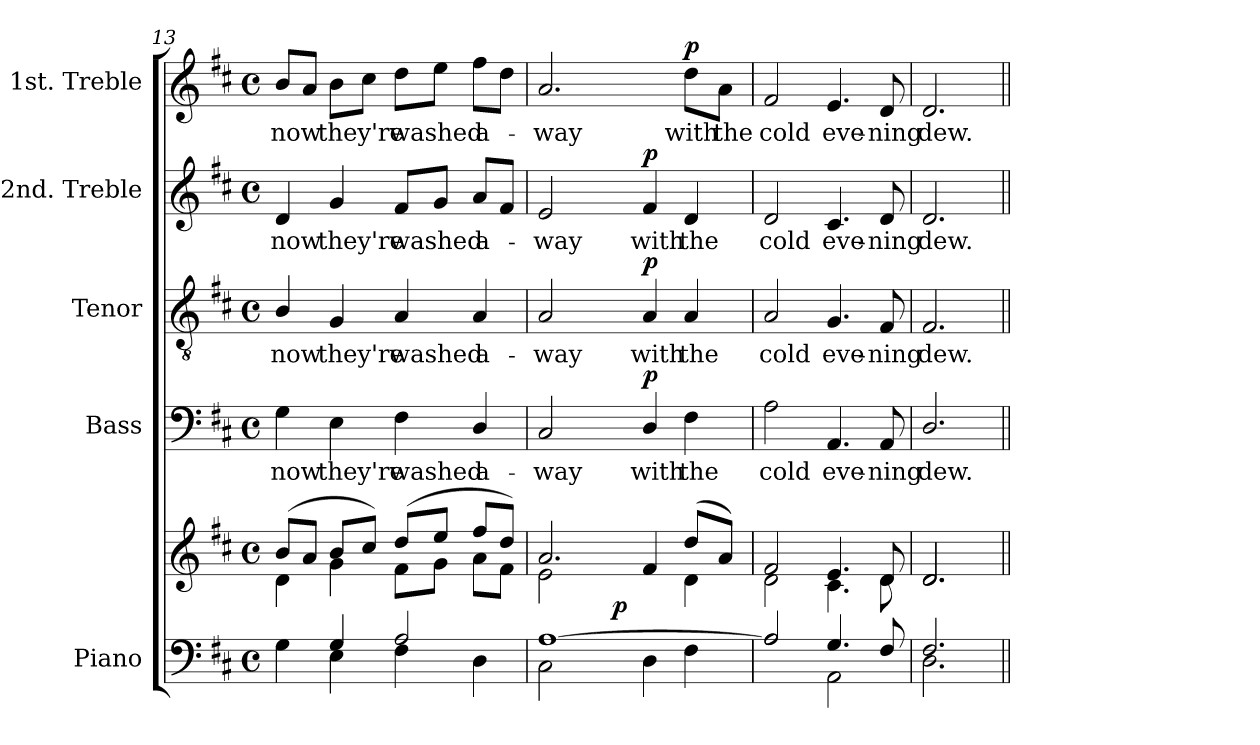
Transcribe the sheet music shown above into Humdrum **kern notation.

**kern	**kern	**dynam	**kern	**text	**dynam	**kern	**text	**dynam	**kern	**text	**dynam	**kern	**text	**dynam
*part5	*part5	*part5	*part4	*part4	*part4	*part3	*part3	*part3	*part2	*part2	*part2	*part1	*part1	*part1
*staff6	*staff5	*staff5/6	*staff4	*staff4	*staff4	*staff3	*staff3	*staff3	*staff2	*staff2	*staff2	*staff1	*staff1	*staff1
*I"Piano	*	*	*I"Bass	*	*	*I"Tenor	*	*	*I"2nd. Treble	*	*	*I"1st. Treble	*	*
*clefF4	*clefG2	*	*clefF4	*	*	*clefGv2	*	*	*clefG2	*	*	*clefG2	*	*
*	*	*	*	*	*	*ITrd7c12	*	*	*	*	*	*	*	*
*k[f#c#]	*k[f#c#]	*	*k[f#c#]	*	*	*k[f#c#]	*	*	*k[f#c#]	*	*	*k[f#c#]	*	*
*D:	*D:	*	*D:	*	*	*D:	*	*	*D:	*	*	*D:	*	*
*M4/4	*M4/4	*	*M4/4	*	*	*M4/4	*	*	*M4/4	*	*	*M4/4	*	*
*met(c)	*met(c)	*	*met(c)	*	*	*met(c)	*	*	*met(c)	*	*	*met(c)	*	*
=13	=13	=13	=13	=13	=13	=13	=13	=13	=13	=13	=13	=13	=13	=13
*^	*^	*	*	*	*	*	*	*	*	*	*	*	*	*
!	!	!	!	!	!	!LO:LY:b:color=#000000	!	!	!	!	!	!	!	!	!	!
!	!	!	!	!	!	!	!	!	!LO:LY:b:color=#000000	!	!	!	!	!	!	!
!	!	!	!	!	!	!	!	!	!	!	!	!LO:LY:b:color=#000000	!	!	!	!
!	!	!	!	!	!	!	!	!	!	!	!	!	!	!	!LO:LY:b:color=#000000	!
4ryy	4Gi\	(8bi/L	4di\	.	4Gi\	now	.	4BBi/	now	.	4di/	now	.	8bi/L	now	.
.	.	8ai/J	.	.	.	.	.	.	.	.	.	.	.	8ai/J	.	.
!	!	!	!	!	!	!LO:LY:b:color=#000000	!	!	!	!	!	!	!	!	!	!
!	!	!	!	!	!	!	!	!	!LO:LY:b:color=#000000	!	!	!	!	!	!	!
!	!	!	!	!	!	!	!	!	!	!	!	!LO:LY:b:color=#000000	!	!	!	!
!	!	!	!	!	!	!	!	!	!	!	!	!	!	!	!LO:LY:b:color=#000000	!
4Gi/	4Ei\	8bi/L	4gi\	.	4Ei\	they're	.	4GGi/	they're	.	4gi/	they're	.	8bi\L	they're	.
.	.	8cc#i/J)	.	.	.	.	.	.	.	.	.	.	.	8cc#i\J	.	.
!	!	!	!	!	!	!LO:LY:b:color=#000000	!	!	!	!	!	!	!	!	!	!
!	!	!	!	!	!	!	!	!	!LO:LY:b:color=#000000	!	!	!	!	!	!	!
!	!	!	!	!	!	!	!	!	!	!	!	!LO:LY:b:color=#000000	!	!	!	!
!	!	!	!	!	!	!	!	!	!	!	!	!	!	!	!LO:LY:b:color=#000000	!
2Ai/	4F#i\	(8ddi/L	8f#i\L	.	4F#i\	washed	.	4AAi/	washed	.	8f#i/L	washed	.	8ddi\L	washed	.
.	.	8eei/J	8gi\J	.	.	.	.	.	.	.	8gi/J	.	.	8eei\J	.	.
!	!	!	!	!	!	!LO:LY:b:color=#000000	!	!	!	!	!	!	!	!	!	!
!	!	!	!	!	!	!	!	!	!LO:LY:b:color=#000000	!	!	!	!	!	!	!
!	!	!	!	!	!	!	!	!	!	!	!	!LO:LY:b:color=#000000	!	!	!	!
!	!	!	!	!	!	!	!	!	!	!	!	!	!	!	!LO:LY:b:color=#000000	!
.	4Di\	8ff#i/L	8ai\L	.	4Di/	a-	.	4AAi/	a-	.	8ai/L	a-	.	8ff#i\L	a-	.
.	.	8ddi/J)	8f#i\J	.	.	.	.	.	.	.	8f#i/J	.	.	8ddi\J	.	.
=14	=14	=14	=14	=14	=14	=14	=14	=14	=14	=14	=14	=14	=14	=14	=14	=14
!	!	!	!	!	!	!LO:LY:b:color=#000000	!	!	!	!	!	!	!	!	!	!
!	!	!	!	!	!	!	!	!	!LO:LY:b:color=#000000	!	!	!	!	!	!	!
!	!	!	!	!	!	!	!	!	!	!	!	!LO:LY:b:color=#000000	!	!	!	!
!	!	!	!	!	!	!	!	!	!	!	!	!	!	!	!LO:LY:b:color=#000000	!
*	*	*	*^	*	*	*	*	*	*	*	*	*	*	*	*	*
[1Ai	2C#i\	2.ai/	2ei\	4ryy	.	2C#i/	-way	.	2AAi/	-way	.	2ei/	-way	.	2.ai/	-way	.
.	.	.	.	16ryy	.	.	.	.	.	.	.	.	.	.	.	.	.
.	.	.	.	32ryy	.	.	.	.	.	.	.	.	.	.	.	.	.
.	.	.	.	256ryy	.	.	.	.	.	.	.	.	.	.	.	.	.
.	.	.	.	2ryy	p	.	.	.	.	.	.	.	.	.	.	.	.
!	!	!	!	!	!	!	!LO:LY:b:color=#000000	!	!	!	!	!	!	!	!	!	!
!	!	!	!	!	!	!	!	!	!	!LO:LY:b:color=#000000	!	!	!	!	!	!	!
!	!	!	!	!	!	!	!	!	!	!	!	!	!LO:LY:b:color=#000000	!	!	!	!
.	4Di\	.	4f#i/	.	.	4Di/	with	p	4AAi/	with	p	4f#i/	with	p	.	.	.
!	!	!	!	!	!	!	!LO:LY:b:color=#000000	!	!	!	!	!	!	!	!	!	!
!	!	!	!	!	!	!	!	!	!	!LO:LY:b:color=#000000	!	!	!	!	!	!	!
!	!	!	!	!	!	!	!	!	!	!	!	!	!LO:LY:b:color=#000000	!	!	!	!
!	!	!	!	!	!	!	!	!	!	!	!	!	!	!	!	!LO:LY:b:color=#000000	!
.	4F#i\	(8ddi/L	4di\	.	.	4F#i\	the	.	4AAi/	the	.	4di/	the	.	8ddi\L	with	p
.	.	.	.	8ryy	.	.	.	.	.	.	.	.	.	.	.	.	.
!	!	!	!	!	!	!	!	!	!	!	!	!	!	!	!	!LO:LY:b:color=#000000	!
.	.	8ai/J)	.	.	.	.	.	.	.	.	.	.	.	.	8ai\J	the	.
.	.	.	.	64..ryy	.	.	.	.	.	.	.	.	.	.	.	.	.
*	*	*	*v	*v	*	*	*	*	*	*	*	*	*	*	*	*	*
=15	=15	=15	=15	=15	=15	=15	=15	=15	=15	=15	=15	=15	=15	=15	=15	=15
*	*	*	*^	*	*	*	*	*	*	*	*	*	*	*	*	*
!	!	!	!	!	!	!	!LO:LY:b:color=#000000	!	!	!	!	!	!	!	!	!	!
*	*	*	*v	*v	*	*	*	*	*	*	*	*	*	*	*	*	*
*	*	*	*^	*	*	*	*	*	*	*	*	*	*	*	*	*
!	!	!	!	!	!	!	!	!	!	!LO:LY:b:color=#000000	!	!	!	!	!	!	!
*	*	*	*v	*v	*	*	*	*	*	*	*	*	*	*	*	*	*
*	*	*	*^	*	*	*	*	*	*	*	*	*	*	*	*	*
!	!	!	!	!	!	!	!	!	!	!	!	!	!LO:LY:b:color=#000000	!	!	!	!
*	*	*	*v	*v	*	*	*	*	*	*	*	*	*	*	*	*	*
*	*	*	*^	*	*	*	*	*	*	*	*	*	*	*	*	*
!	!	!	!	!	!	!	!	!	!	!	!	!	!	!	!	!LO:LY:b:color=#000000	!
*	*	*	*v	*v	*	*	*	*	*	*	*	*	*	*	*	*	*
2Ai/]	2Ai/	2f#i/	2di\	.	2Ai\	cold	.	2AAi/	cold	.	2di/	cold	.	2f#i/	cold	.
!	!	!	!	!	!	!LO:LY:b:color=#000000	!	!	!	!	!	!	!	!	!	!
!	!	!	!	!	!	!	!	!	!LO:LY:b:color=#000000	!	!	!	!	!	!	!
!	!	!	!	!	!	!	!	!	!	!	!	!LO:LY:b:color=#000000	!	!	!	!
!	!	!	!	!	!	!	!	!	!	!	!	!	!	!	!LO:LY:b:color=#000000	!
4.Gi/	2AAi\	4.ei/	4.c#i\	.	4.AAi/	eve-	.	4.GGi/	eve-	.	4.c#i/	eve-	.	4.ei/	eve-	.
!	!	!	!	!	!	!LO:LY:b:color=#000000	!	!	!	!	!	!	!	!	!	!
!	!	!	!	!	!	!	!	!	!LO:LY:b:color=#000000	!	!	!	!	!	!	!
!	!	!	!	!	!	!	!	!	!	!	!	!LO:LY:b:color=#000000	!	!	!	!
!	!	!	!	!	!	!	!	!	!	!	!	!	!	!	!LO:LY:b:color=#000000	!
8F#i/	.	8di/	8di\	.	8AAi/	-ning	.	8FF#i/	-ning	.	8di/	-ning	.	8di/	-ning	.
=16	=16	=16	=16	=16	=16	=16	=16	=16	=16	=16	=16	=16	=16	=16	=16	=16
!	!	!	!	!	!	!LO:LY:b:color=#000000	!	!	!	!	!	!	!	!	!	!
!	!	!	!	!	!	!	!	!	!LO:LY:b:color=#000000	!	!	!	!	!	!	!
!	!	!	!	!	!	!	!	!	!	!	!	!LO:LY:b:color=#000000	!	!	!	!
!	!	!	!	!	!	!	!	!	!	!	!	!	!	!	!LO:LY:b:color=#000000	!
2.F#i/	2.Di\	2.di/	2.di/	.	2.Di/	dew.	.	2.FF#i/	dew.	.	2.di/	dew.	.	2.di/	dew.	.
*v	*v	*	*	*	*	*	*	*	*	*	*	*	*	*	*	*
*	*v	*v	*	*	*	*	*	*	*	*	*	*	*	*	*
=||	=||	=||	=||	=||	=||	=||	=||	=||	=||	=||	=||	=||	=||	=||
*-	*-	*-	*-	*-	*-	*-	*-	*-	*-	*-	*-	*-	*-	*-
